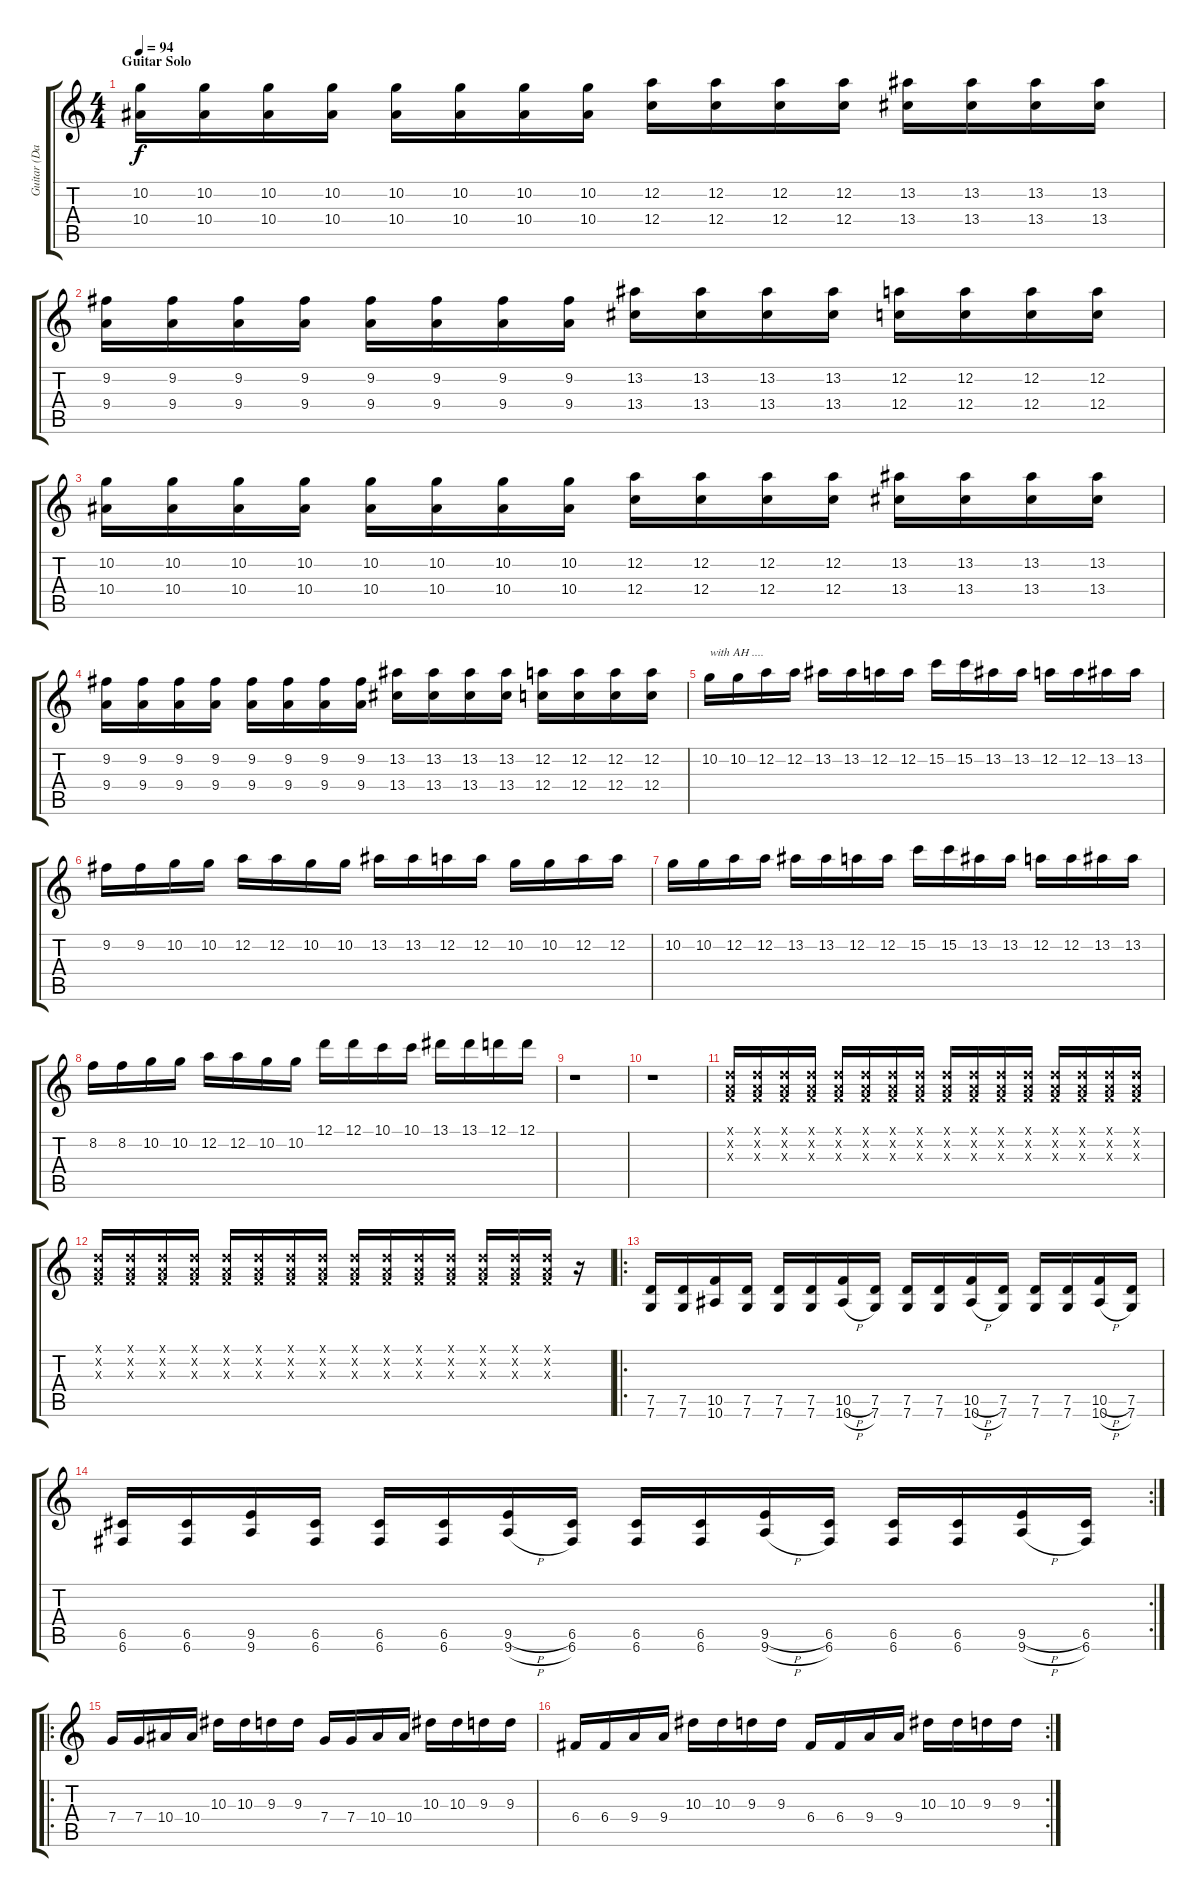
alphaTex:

\track ("Guitar (Daron Malakian)" "Guitar (Da") {instrument distortionguitar}
\staff {score tabs}
\tuning (D4 A3 F3 C3 G2 C2) {hide}
\ts (4 4)
\section ("" "Guitar Solo")
\tempo 94
\clef g2
\ks c
(10.2 10.4).16{dy f} (10.2 10.4).16 (10.2 10.4).16 (10.2 10.4).16 (10.2 10.4).16 (10.2 10.4).16 (10.2 10.4).16 (10.2 10.4).16 (12.2 12.4).16 (12.2 12.4).16 (12.2 12.4).16 (12.2 12.4).16 (13.2 13.4).16 (13.2 13.4).16 (13.2 13.4).16 (13.2 13.4).16 |
(9.2 9.4).16 (9.2 9.4).16 (9.2 9.4).16 (9.2 9.4).16 (9.2 9.4).16 (9.2 9.4).16 (9.2 9.4).16 (9.2 9.4).16 (13.2 13.4).16 (13.2 13.4).16 (13.2 13.4).16 (13.2 13.4).16 (12.2 12.4).16 (12.2 12.4).16 (12.2 12.4).16 (12.2 12.4).16 |
(10.2 10.4).16 (10.2 10.4).16 (10.2 10.4).16 (10.2 10.4).16 (10.2 10.4).16 (10.2 10.4).16 (10.2 10.4).16 (10.2 10.4).16 (12.2 12.4).16 (12.2 12.4).16 (12.2 12.4).16 (12.2 12.4).16 (13.2 13.4).16 (13.2 13.4).16 (13.2 13.4).16 (13.2 13.4).16 |
(9.2 9.4).16 (9.2 9.4).16 (9.2 9.4).16 (9.2 9.4).16 (9.2 9.4).16 (9.2 9.4).16 (9.2 9.4).16 (9.2 9.4).16 (13.2 13.4).16 (13.2 13.4).16 (13.2 13.4).16 (13.2 13.4).16 (12.2 12.4).16 (12.2 12.4).16 (12.2 12.4).16 (12.2 12.4).16 |
10.2.16{txt "with AH ...."} 10.2.16 12.2.16 12.2.16 13.2.16 13.2.16 12.2.16 12.2.16 15.2.16 15.2.16 13.2.16 13.2.16 12.2.16 12.2.16 13.2.16 13.2.16 |
9.2.16 9.2.16 10.2.16 10.2.16 12.2.16 12.2.16 10.2.16 10.2.16 13.2.16 13.2.16 12.2.16 12.2.16 10.2.16 10.2.16 12.2.16 12.2.16 |
10.2.16 10.2.16 12.2.16 12.2.16 13.2.16 13.2.16 12.2.16 12.2.16 15.2.16 15.2.16 13.2.16 13.2.16 12.2.16 12.2.16 13.2.16 13.2.16 |
8.2.16 8.2.16 10.2.16 10.2.16 12.2.16 12.2.16 10.2.16 10.2.16 12.1.16 12.1.16 10.1.16 10.1.16 13.1.16 13.1.16 12.1.16 12.1.16 |
r.1 |
r.1 |
(0.1{x} 0.2{x} 0.3{x}).16 (0.1{x} 0.2{x} 0.3{x}).16 (0.1{x} 0.2{x} 0.3{x}).16 (0.1{x} 0.2{x} 0.3{x}).16 (0.1{x} 0.2{x} 0.3{x}).16 (0.1{x} 0.2{x} 0.3{x}).16 (0.1{x} 0.2{x} 0.3{x}).16 (0.1{x} 0.2{x} 0.3{x}).16 (0.1{x} 0.2{x} 0.3{x}).16 (0.1{x} 0.2{x} 0.3{x}).16 (0.1{x} 0.2{x} 0.3{x}).16 (0.1{x} 0.2{x} 0.3{x}).16 (0.1{x} 0.2{x} 0.3{x}).16 (0.1{x} 0.2{x} 0.3{x}).16 (0.1{x} 0.2{x} 0.3{x}).16 (0.1{x} 0.2{x} 0.3{x}).16 |
(0.1{x} 0.2{x} 0.3{x}).16 (0.1{x} 0.2{x} 0.3{x}).16 (0.1{x} 0.2{x} 0.3{x}).16 (0.1{x} 0.2{x} 0.3{x}).16 (0.1{x} 0.2{x} 0.3{x}).16 (0.1{x} 0.2{x} 0.3{x}).16 (0.1{x} 0.2{x} 0.3{x}).16 (0.1{x} 0.2{x} 0.3{x}).16 (0.1{x} 0.2{x} 0.3{x}).16 (0.1{x} 0.2{x} 0.3{x}).16 (0.1{x} 0.2{x} 0.3{x}).16 (0.1{x} 0.2{x} 0.3{x}).16 (0.1{x} 0.2{x} 0.3{x}).16 (0.1{x} 0.2{x} 0.3{x}).16 (0.1{x} 0.2{x} 0.3{x}).16 r.16 |
\ro
(7.5 7.6).16 (7.5 7.6).16 (10.5 10.6).16 (7.5 7.6).16 (7.5 7.6).16 (7.5 7.6).16 (10.5{h} 10.6{h}).16 (7.5 7.6).16 (7.5 7.6).16 (7.5 7.6).16 (10.5{h} 10.6{h}).16 (7.5 7.6).16 (7.5 7.6).16 (7.5 7.6).16 (10.5{h} 10.6{h}).16 (7.5 7.6).16 |
\rc 2
(6.5 6.6).16 (6.5 6.6).16 (9.5 9.6).16 (6.5 6.6).16 (6.5 6.6).16 (6.5 6.6).16 (9.5{h} 9.6{h}).16 (6.5 6.6).16 (6.5 6.6).16 (6.5 6.6).16 (9.5{h} 9.6{h}).16 (6.5 6.6).16 (6.5 6.6).16 (6.5 6.6).16 (9.5{h} 9.6{h}).16 (6.5 6.6).16 |
\ro
7.4.16 7.4.16 10.4.16 10.4.16 10.3.16 10.3.16 9.3.16 9.3.16 7.4.16 7.4.16 10.4.16 10.4.16 10.3.16 10.3.16 9.3.16 9.3.16 |
\rc 2
6.4.16 6.4.16 9.4.16 9.4.16 10.3.16 10.3.16 9.3.16 9.3.16 6.4.16 6.4.16 9.4.16 9.4.16 10.3.16 10.3.16 9.3.16 9.3.16
